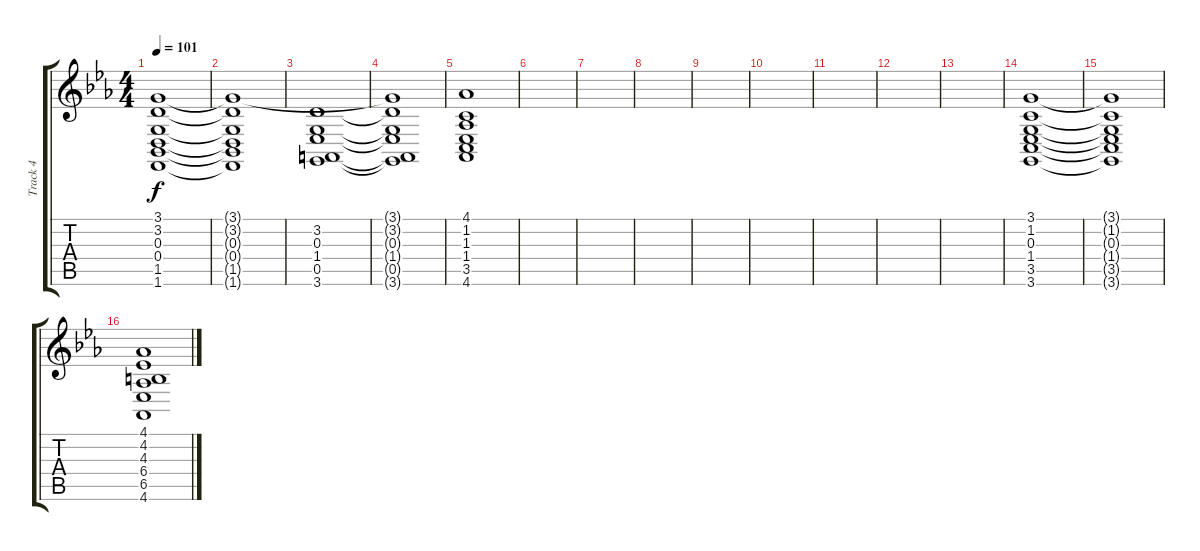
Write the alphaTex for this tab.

\track ("Track 4" "Track 4") {instrument stringensemble2}
\staff {score tabs}
\tuning (E4 B3 G3 D3 A2 E2) {hide}
\ts (4 4)
\tempo 101
\clef g2
\ks eb
(3.1 3.2 0.3 0.4 1.5 1.6).1{dy f} |
(3.1{t} 3.2{t} 0.3{t} 0.4{t} 1.5{t} 1.6{t}).1 |
(3.2 0.3 1.4 0.5 3.6).1 |
(3.1{t} 3.2{t} 0.3{t} 1.4{t} 0.5{t} 3.6{t}).1 |
(4.1 1.2 1.3 1.4 3.5 4.6).1 |
|
|
|
|
|
|
|
|
(3.1 1.2 0.3 1.4 3.5 3.6).1 |
(3.1{t} 1.2{t} 0.3{t} 1.4{t} 3.5{t} 3.6{t}).1 |
(4.1 4.2 4.3 6.4 6.5 4.6).1
